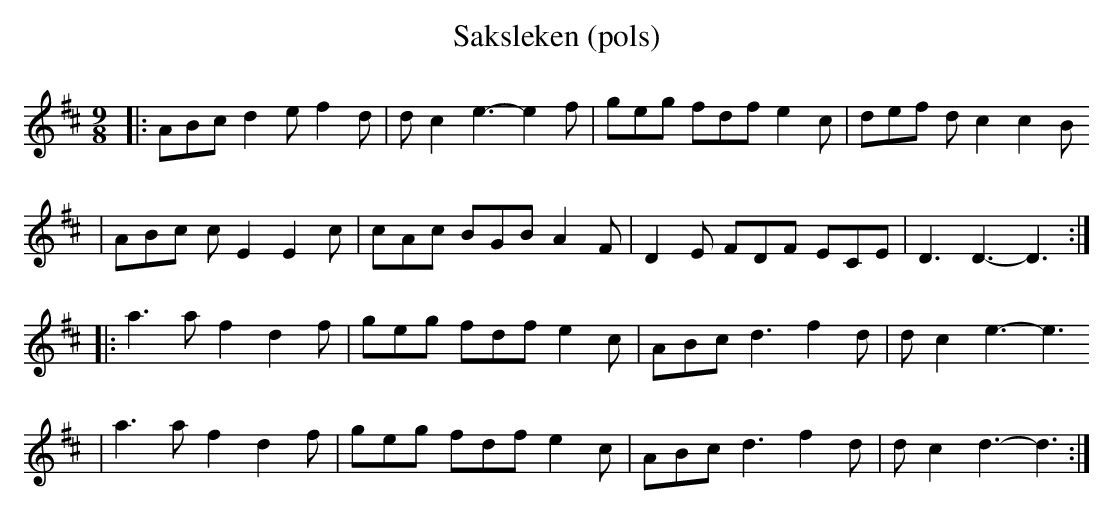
X:1
T:Saksleken (pols)
M:9/8
L:1/8
K:D
|: ABc d2e f2d | dc2 e3- e2f | geg fdf e2c | def dc2 c2B
| ABc cE2 E2c | cAc BGB A2F | D2E FDF ECE | D3 D3- D3 :|
|: a3 af2 d2f | geg fdf e2c | ABc d3 f2d | dc2 e3- e3
|  a3 af2 d2f | geg fdf e2c | ABc d3 f2d | dc2 d3- d3  :|
